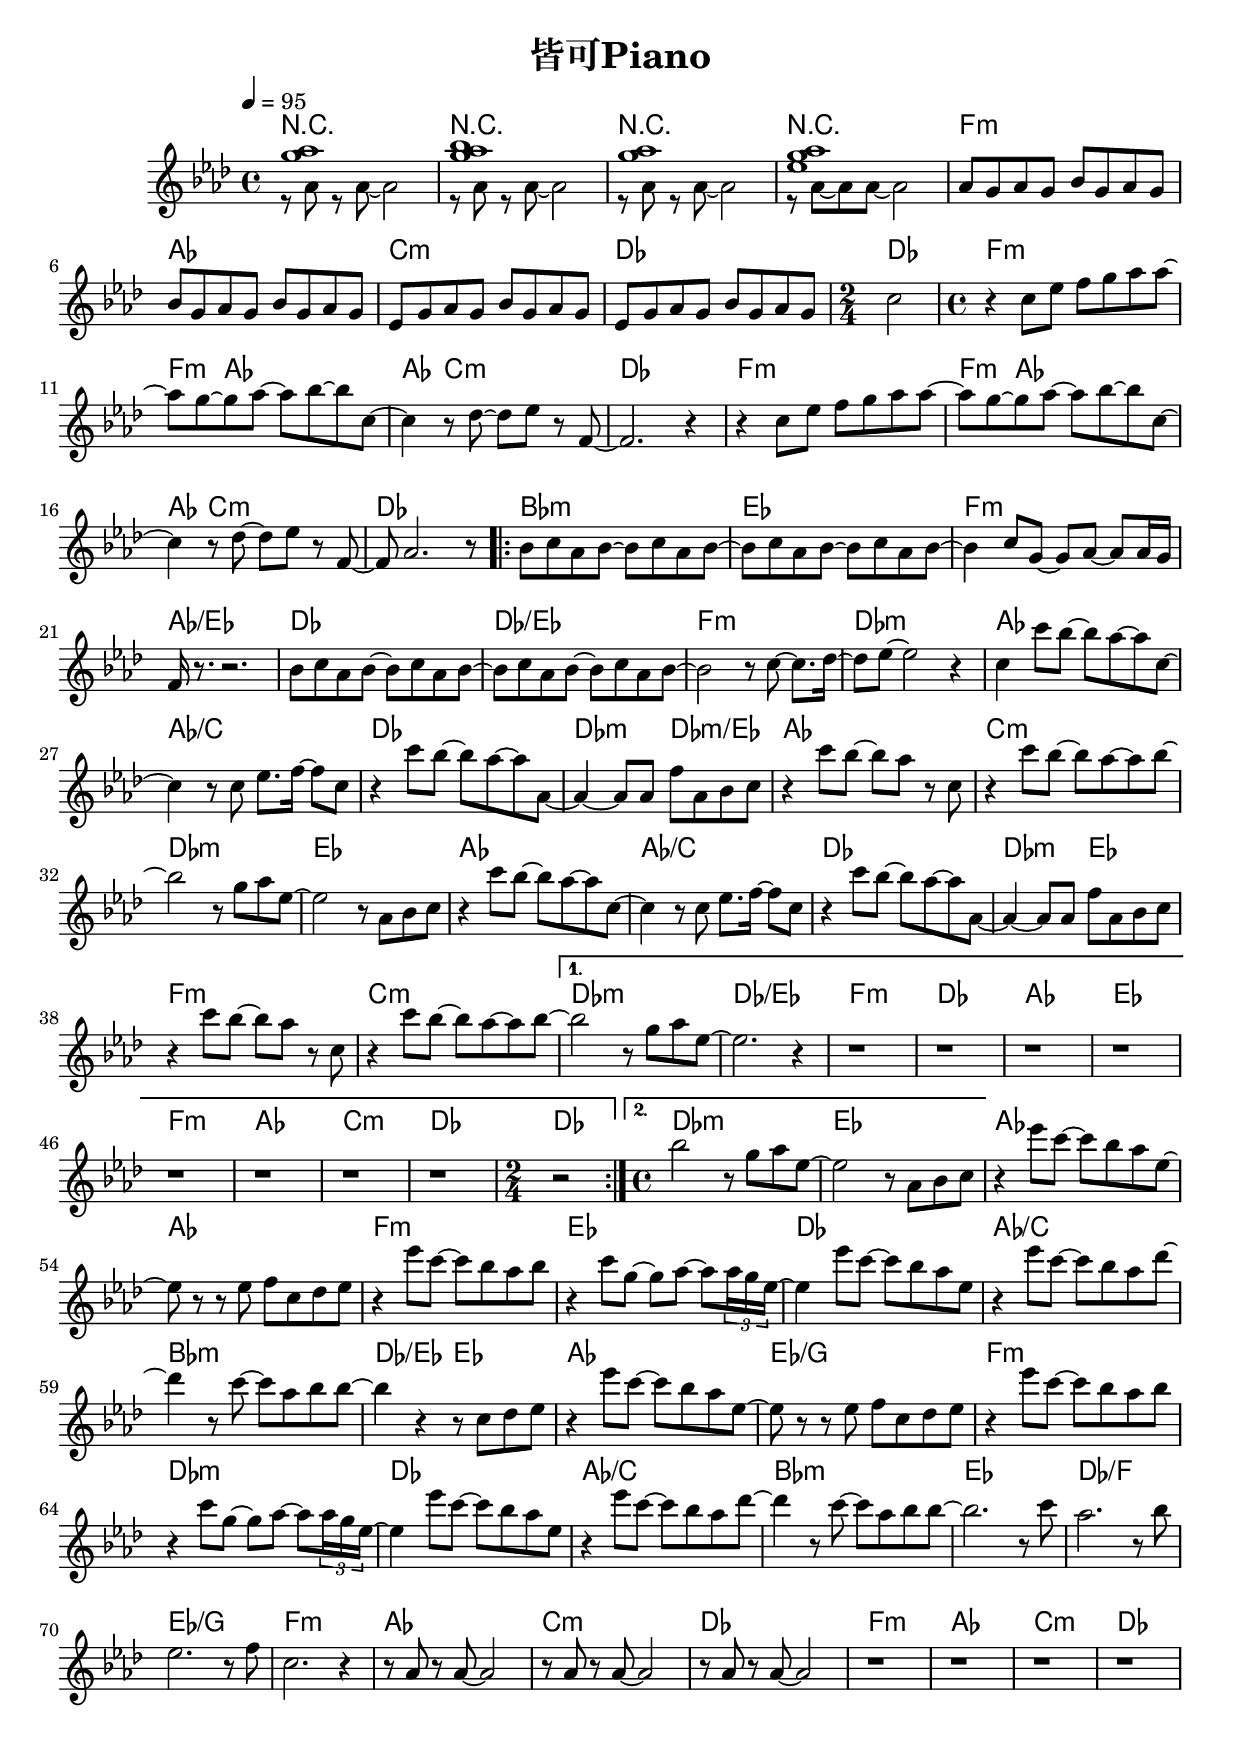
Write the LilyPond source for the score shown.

\header {
  title = "皆可Piano"
  composer = ""
}

\score { <<

\chords {

  r1~ | r~ | r~ | r |
  f:m | aes | c:m | des | des2 |

  f1:m~ | f4:m aes2.~ |  aes4 c2.:m | des1 |
  f1:m~ | f4:m aes2.~ |  aes4 c2.:m | des1 |

  \repeat volta 2 {
  bes1:m | ees | f:m | aes/ees |
  des | des/ees | f:m | des:m |

  aes | aes/c | des | des2:m des:m/ees |
  aes1 | c:m | des:m | ees |
  aes | aes/c | des | des2:m ees |
  f1:m | c:m |  
  }

  \alternative {
  {des1:m | des/ees |
  f1:m | des | aes | ees |
  f:m | aes | c:m | des | \time 2/4 des2 |
  }
  {des1:m | ees |}
  }  
  
  aes1~ | aes | f:m | ees |
  des | aes/c | bes:m | des2/ees ees |
  aes1 | ees/g | f:m | des:m |
  des | aes/c | bes:m | ees |

  
  des/f | ees/g | f:m | 
  
  aes | c:m | des |
  f:m | aes | c:m | des |

  }
  
  \relative aes' { \key aes\major \tempo 4 = 95 \time 4/4

  <<{<g' aes>1}\\{r8 aes, r aes~ aes2}>>|
  <<{<g' aes bes>1}\\{r8 aes, r aes~ aes2}>>|
  <<{<g' aes>1}\\{r8 aes, r aes~ aes2}>>|
  <<{<g' aes ees>1}\\{r8 aes,~ aes aes~ aes2}>>|

  aes8 g aes g bes g aes g | bes8 g aes g bes g aes g | 
  ees8 g aes g bes g aes g | ees8 g aes g bes g aes g | 
  \time 2/4 c2 |

  \time 4/4
  r4 c8 ees f g aes aes~ | aes g~ g aes~ aes bes~ bes c,~ |
  c4 r8 des~ des ees r f,~ | f2. r4 |
  r4 c'8 ees f g aes aes~ | aes g~ g aes~ aes bes~ bes c,~ |
  c4 r8 des~ des ees r f,~ | f aes2. r8 |

  \repeat volta 2 {
  bes c aes bes~ bes c aes bes~ | bes c aes bes~ bes c aes bes~ |
  bes4 c8 g~ g aes~ aes aes16 g | f r8. r2. |
  bes8 c aes bes~ bes c aes bes~ | bes c aes bes~ bes c aes bes~ | 
  bes2 r8 c8~ c8. des16~ | des8 ees~ ees2 r4 |

  c4 c'8 bes~ bes aes~ aes c,~ | c4 r8 c ees8. f16~ f8 c |
  r4 c'8 bes~ bes aes~ aes aes,~ | aes4~ aes8 aes f' aes, bes c |
  r4 c'8 bes~ bes aes r c, | r4 c'8 bes~ bes aes~ aes bes~ |
  bes2 r8 g aes ees~ | ees2 r8 aes, bes c |

  r4 c'8 bes~ bes aes~ aes c,~ | c4 r8 c ees8. f16~ f8 c |
  r4 c'8 bes~ bes aes~ aes aes,~ | aes4~ aes8 aes f' aes, bes c |
  r4 c'8 bes~ bes aes r c, | r4 c'8 bes~ bes aes~ aes bes~ |
  
  }

  \alternative {
    {bes2 r8 g aes ees~ | ees2. r4 | 
      r1 | r | r | r|
      r | r | r | r | \time 2/4 r2 |}
    {\time 4/4 bes'2 r8 g aes ees~ | ees2 r8 aes, bes c | }
  }

  r4 ees'8 c~ c bes aes ees~ | ees r r ees f c des ees |
  r4 ees'8 c~ c bes aes bes | r4 c8 g~ g aes~ aes \tuplet 3/2 8 {aes16 g ees~} |
  ees4 ees'8 c~ c bes aes ees | r4 ees'8 c~ c bes aes des~ |
  des4 r8 c~ c aes bes bes~ | bes4 r r8 c, des ees |
  
  r4 ees'8 c~ c bes aes ees~ | ees r r ees f c des ees |
  r4 ees'8 c~ c bes aes bes | r4 c8 g~ g aes~ aes \tuplet 3/2 8 {aes16 g ees~} |
  ees4 ees'8 c~ c bes aes ees | r4 ees'8 c~ c bes aes des~ |
  des4 r8 c~ c aes bes bes~ | bes2. r8 c | aes2. r8 bes |
  ees,2. r8 f | c2. r4 |
  
  r8 aes r aes~ aes2 | r8 aes r aes~ aes2 | r8 aes r aes~ aes2 |
  r1~ | r~ | r~ | r |
   
    
  }





>>
  \layout {}
  \midi {}
}